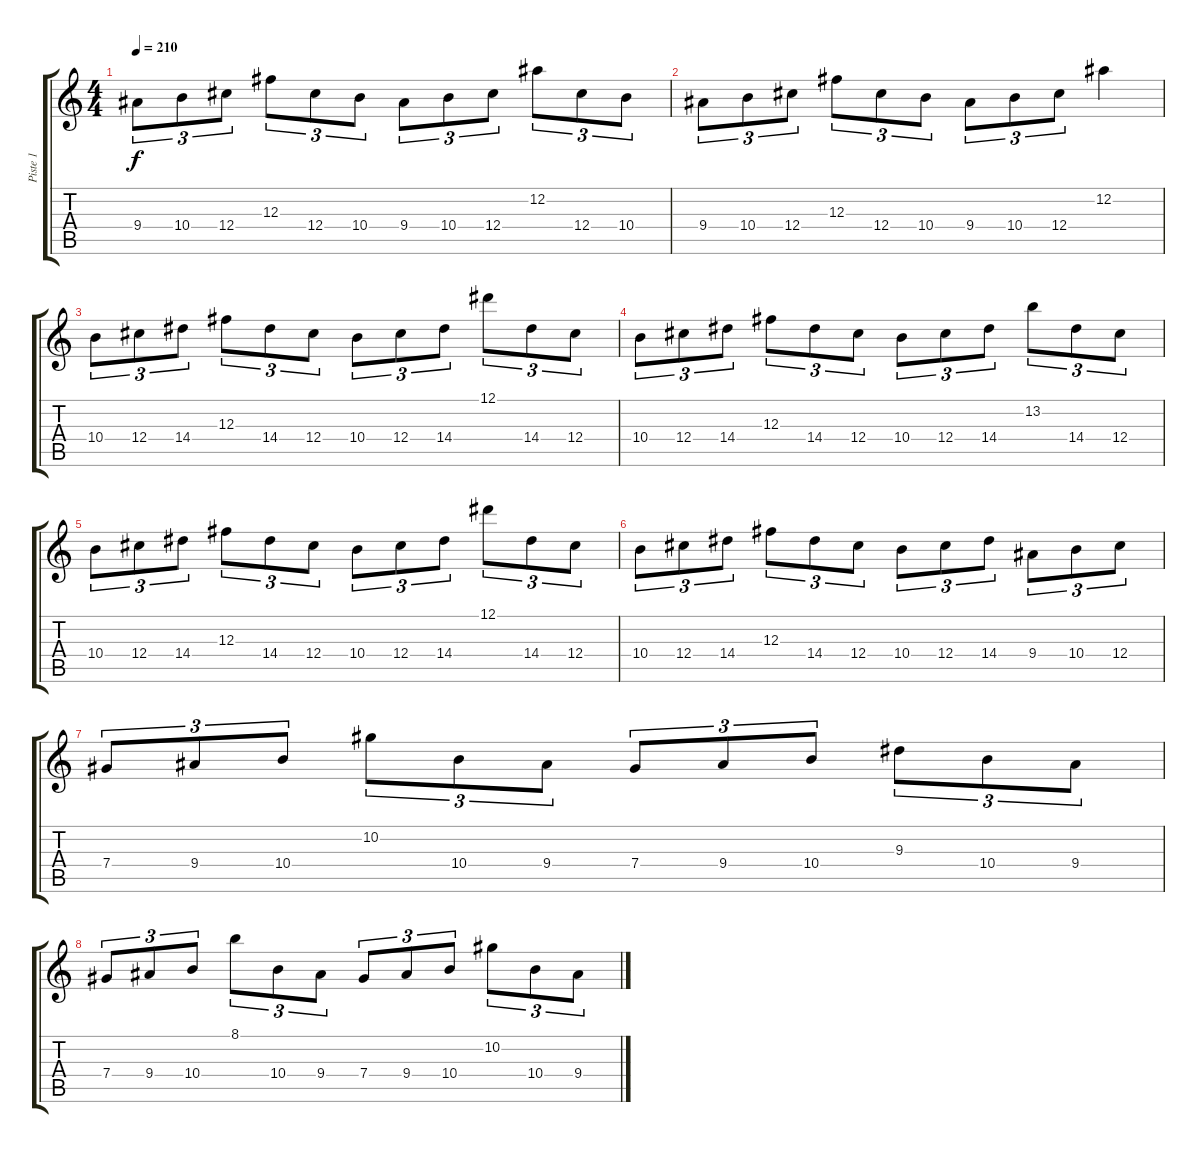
\track ("Piste 1" "Piste 1") {instrument overdrivenguitar}
\staff {score tabs}
\tuning (Eb4 Bb3 Gb3 Db3 Ab2 Eb2) {hide}
\ts (4 4)
\tempo 210
\clef g2
\ks c
9.4.8{tu (3 2) dy f} 10.4.8{tu (3 2)} 12.4.8{tu (3 2)} 12.3.8{tu (3 2)} 12.4.8{tu (3 2)} 10.4.8{tu (3 2)} 9.4.8{tu (3 2)} 10.4.8{tu (3 2)} 12.4.8{tu (3 2)} 12.2.8{tu (3 2)} 12.4.8{tu (3 2)} 10.4.8{tu (3 2)} |
9.4.8{tu (3 2)} 10.4.8{tu (3 2)} 12.4.8{tu (3 2)} 12.3.8{tu (3 2)} 12.4.8{tu (3 2)} 10.4.8{tu (3 2)} 9.4.8{tu (3 2)} 10.4.8{tu (3 2)} 12.4.8{tu (3 2)} 12.2.4 |
10.4.8{tu (3 2)} 12.4.8{tu (3 2)} 14.4.8{tu (3 2)} 12.3.8{tu (3 2)} 14.4.8{tu (3 2)} 12.4.8{tu (3 2)} 10.4.8{tu (3 2)} 12.4.8{tu (3 2)} 14.4.8{tu (3 2)} 12.1.8{tu (3 2)} 14.4.8{tu (3 2)} 12.4.8{tu (3 2)} |
10.4.8{tu (3 2)} 12.4.8{tu (3 2)} 14.4.8{tu (3 2)} 12.3.8{tu (3 2)} 14.4.8{tu (3 2)} 12.4.8{tu (3 2)} 10.4.8{tu (3 2)} 12.4.8{tu (3 2)} 14.4.8{tu (3 2)} 13.2.8{tu (3 2)} 14.4.8{tu (3 2)} 12.4.8{tu (3 2)} |
10.4.8{tu (3 2)} 12.4.8{tu (3 2)} 14.4.8{tu (3 2)} 12.3.8{tu (3 2)} 14.4.8{tu (3 2)} 12.4.8{tu (3 2)} 10.4.8{tu (3 2)} 12.4.8{tu (3 2)} 14.4.8{tu (3 2)} 12.1.8{tu (3 2)} 14.4.8{tu (3 2)} 12.4.8{tu (3 2)} |
10.4.8{tu (3 2)} 12.4.8{tu (3 2)} 14.4.8{tu (3 2)} 12.3.8{tu (3 2)} 14.4.8{tu (3 2)} 12.4.8{tu (3 2)} 10.4.8{tu (3 2)} 12.4.8{tu (3 2)} 14.4.8{tu (3 2)} 9.4.8{tu (3 2)} 10.4.8{tu (3 2)} 12.4.8{tu (3 2)} |
7.4.8{tu (3 2)} 9.4.8{tu (3 2)} 10.4.8{tu (3 2)} 10.2.8{tu (3 2)} 10.4.8{tu (3 2)} 9.4.8{tu (3 2)} 7.4.8{tu (3 2)} 9.4.8{tu (3 2)} 10.4.8{tu (3 2)} 9.3.8{tu (3 2)} 10.4.8{tu (3 2)} 9.4.8{tu (3 2)} |
7.4.8{tu (3 2)} 9.4.8{tu (3 2)} 10.4.8{tu (3 2)} 8.1.8{tu (3 2)} 10.4.8{tu (3 2)} 9.4.8{tu (3 2)} 7.4.8{tu (3 2)} 9.4.8{tu (3 2)} 10.4.8{tu (3 2)} 10.2.8{tu (3 2)} 10.4.8{tu (3 2)} 9.4.8{tu (3 2)}
